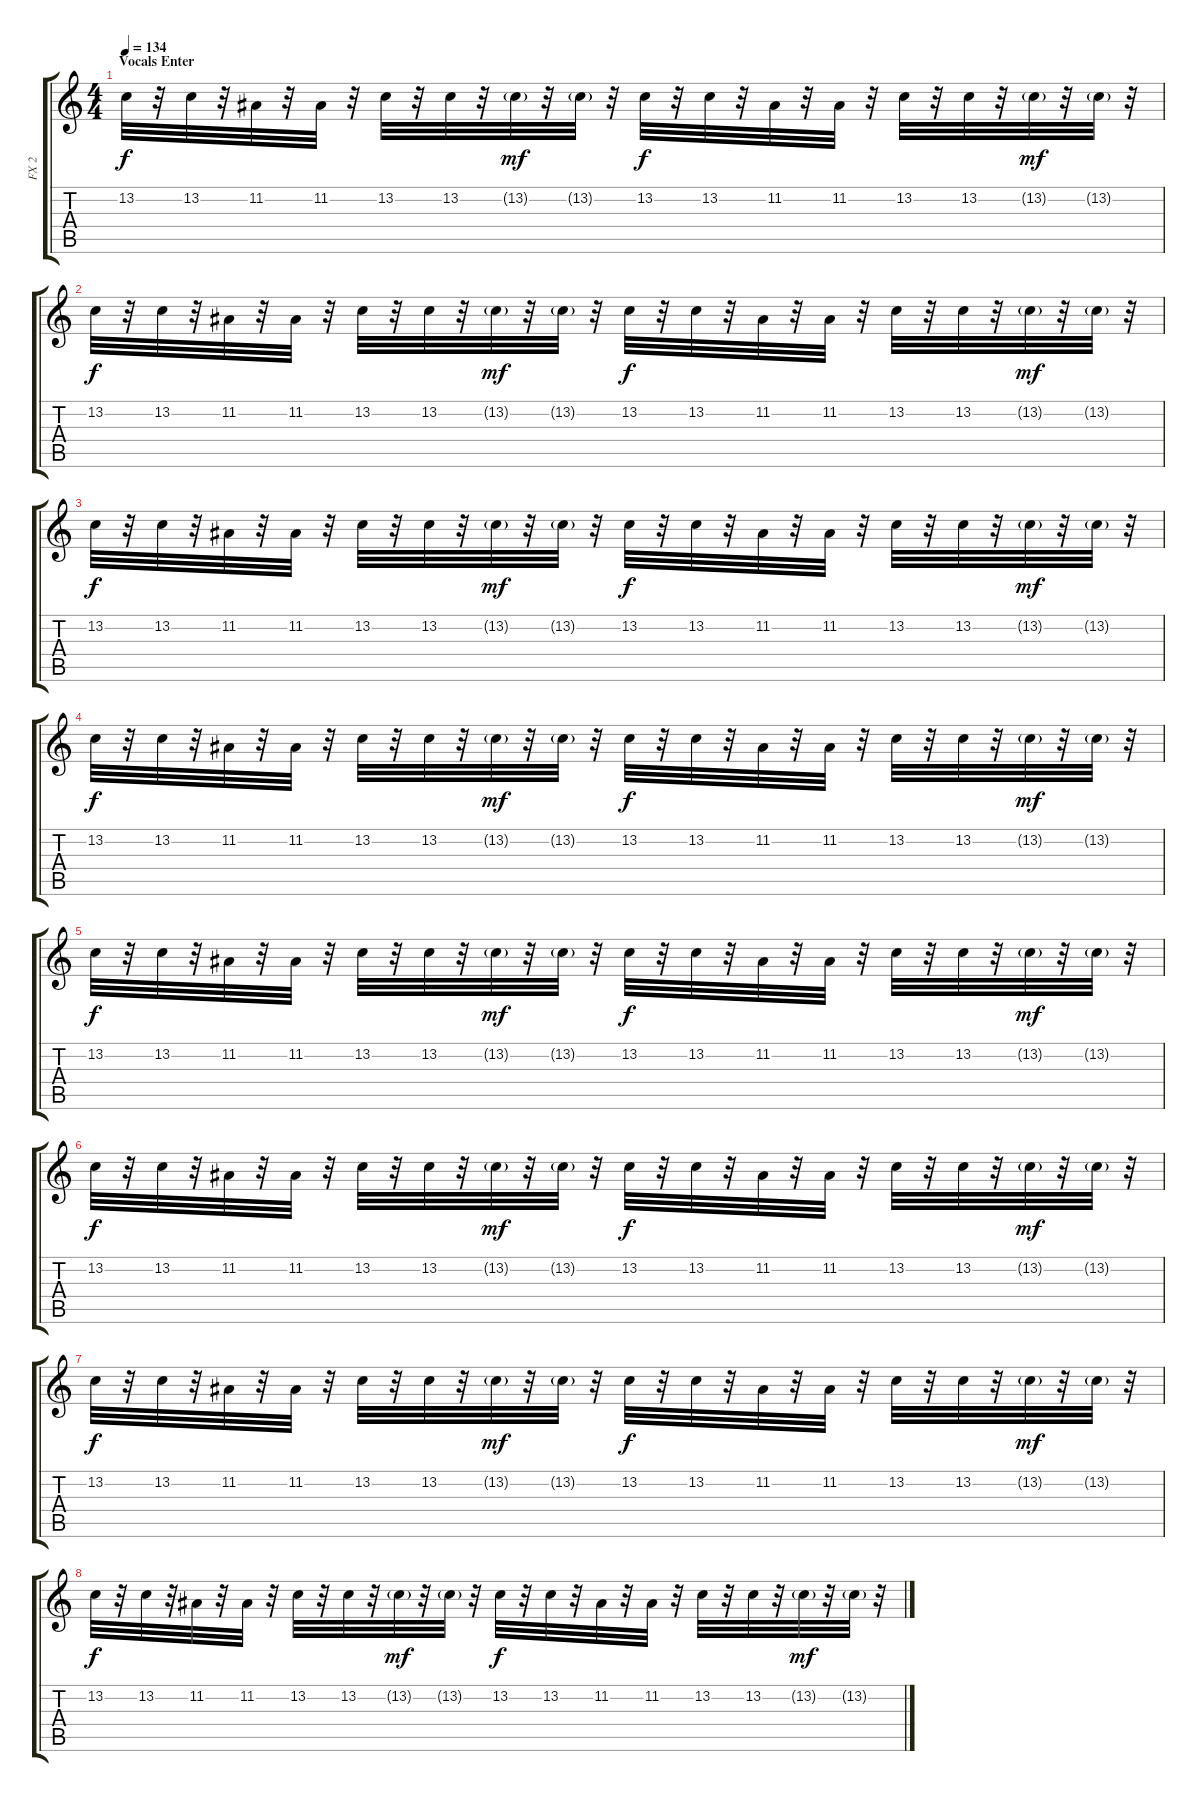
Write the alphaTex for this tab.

\track ("FX 2" "FX 2") {instrument lead2sawtooth}
\staff {score tabs}
\tuning (E4 B3 G3 D3 A2 E2) {hide}
\ts (4 4)
\section ("" "Vocals Enter")
\tempo 134
\clef g2
\ks c
13.2.32{dy f volume 6} r.32 13.2.32 r.32 11.2.32 r.32 11.2.32 r.32 13.2.32 r.32 13.2.32 r.32 13.2{g}.32{dy mf} r.32 13.2{g}.32 r.32 13.2.32{dy f} r.32 13.2.32 r.32 11.2.32 r.32 11.2.32 r.32 13.2.32 r.32 13.2.32 r.32 13.2{g}.32{dy mf} r.32 13.2{g}.32 r.32 |
13.2.32{dy f} r.32 13.2.32 r.32 11.2.32 r.32 11.2.32 r.32 13.2.32 r.32 13.2.32 r.32 13.2{g}.32{dy mf} r.32 13.2{g}.32 r.32 13.2.32{dy f} r.32 13.2.32 r.32 11.2.32 r.32 11.2.32 r.32 13.2.32 r.32 13.2.32 r.32 13.2{g}.32{dy mf} r.32 13.2{g}.32 r.32 |
13.2.32{dy f} r.32 13.2.32 r.32 11.2.32 r.32 11.2.32 r.32 13.2.32 r.32 13.2.32 r.32 13.2{g}.32{dy mf} r.32 13.2{g}.32 r.32 13.2.32{dy f} r.32 13.2.32 r.32 11.2.32 r.32 11.2.32 r.32 13.2.32 r.32 13.2.32 r.32 13.2{g}.32{dy mf} r.32 13.2{g}.32 r.32 |
13.2.32{dy f} r.32 13.2.32 r.32 11.2.32 r.32 11.2.32 r.32 13.2.32 r.32 13.2.32 r.32 13.2{g}.32{dy mf} r.32 13.2{g}.32 r.32 13.2.32{dy f} r.32 13.2.32 r.32 11.2.32 r.32 11.2.32 r.32 13.2.32 r.32 13.2.32 r.32 13.2{g}.32{dy mf} r.32 13.2{g}.32 r.32 |
13.2.32{dy f} r.32 13.2.32 r.32 11.2.32 r.32 11.2.32 r.32 13.2.32 r.32 13.2.32 r.32 13.2{g}.32{dy mf} r.32 13.2{g}.32 r.32 13.2.32{dy f} r.32 13.2.32 r.32 11.2.32 r.32 11.2.32 r.32 13.2.32 r.32 13.2.32 r.32 13.2{g}.32{dy mf} r.32 13.2{g}.32 r.32 |
13.2.32{dy f} r.32 13.2.32 r.32 11.2.32 r.32 11.2.32 r.32 13.2.32 r.32 13.2.32 r.32 13.2{g}.32{dy mf} r.32 13.2{g}.32 r.32 13.2.32{dy f} r.32 13.2.32 r.32 11.2.32 r.32 11.2.32 r.32 13.2.32 r.32 13.2.32 r.32 13.2{g}.32{dy mf} r.32 13.2{g}.32 r.32 |
13.2.32{dy f} r.32 13.2.32 r.32 11.2.32 r.32 11.2.32 r.32 13.2.32 r.32 13.2.32 r.32 13.2{g}.32{dy mf} r.32 13.2{g}.32 r.32 13.2.32{dy f} r.32 13.2.32 r.32 11.2.32 r.32 11.2.32 r.32 13.2.32 r.32 13.2.32 r.32 13.2{g}.32{dy mf} r.32 13.2{g}.32 r.32 |
13.2.32{dy f} r.32 13.2.32 r.32 11.2.32 r.32 11.2.32 r.32 13.2.32 r.32 13.2.32 r.32 13.2{g}.32{dy mf} r.32 13.2{g}.32 r.32 13.2.32{dy f} r.32 13.2.32 r.32 11.2.32 r.32 11.2.32 r.32 13.2.32 r.32 13.2.32 r.32 13.2{g}.32{dy mf} r.32 13.2{g}.32 r.32
